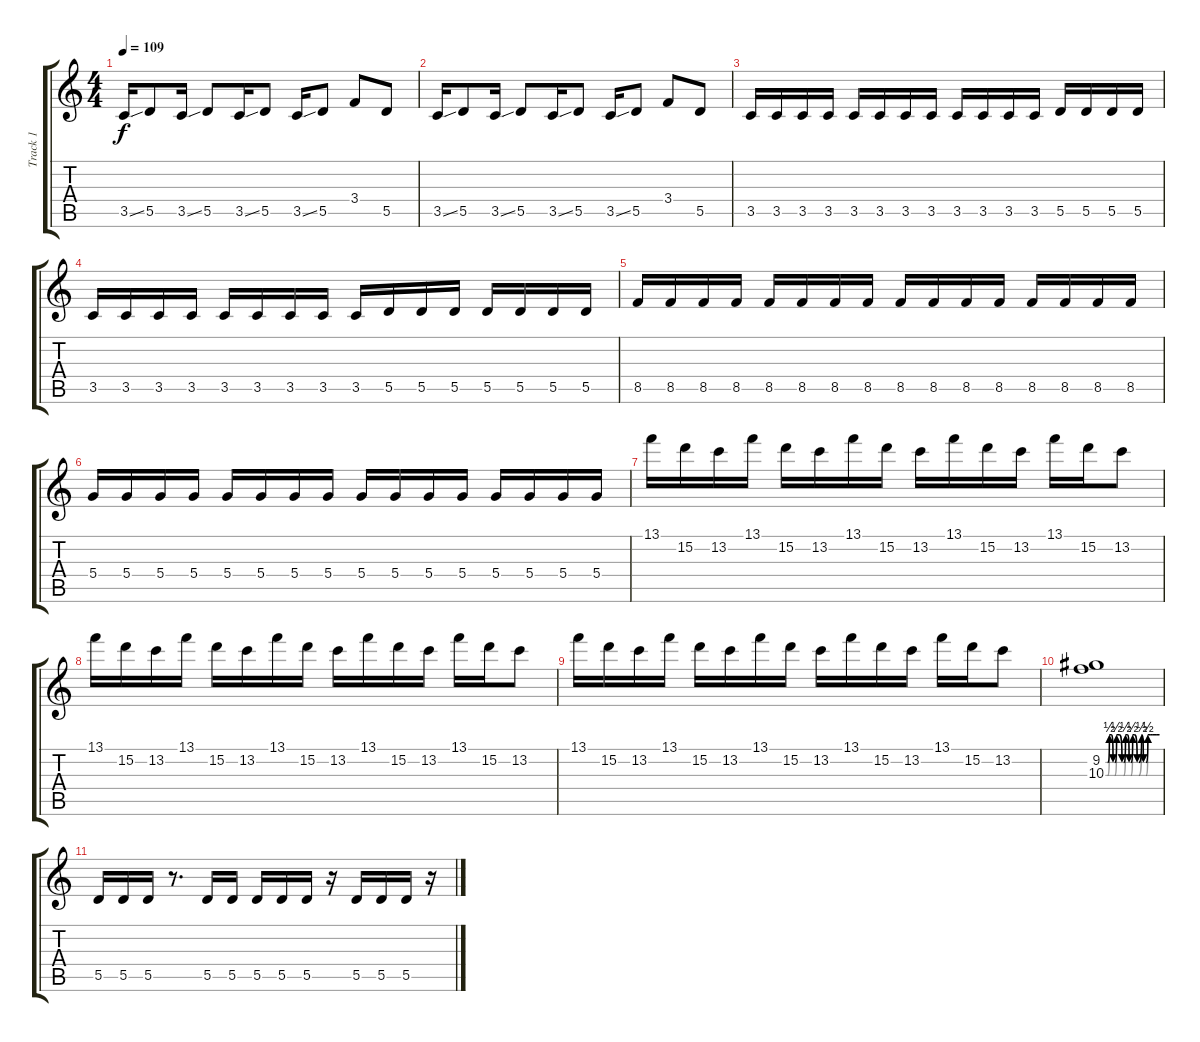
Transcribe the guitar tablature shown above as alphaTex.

\track ("Track 1" "Track 1") {instrument overdrivenguitar}
\staff {score tabs}
\tuning (E4 B3 G3 D3 A2 E2) {hide}
\ts (4 4)
\tempo 109
\clef g2
\ks c
3.5{ss}.16{dy f} 5.5.8 3.5{ss}.16 5.5.8 3.5{ss}.16 5.5.8 3.5{ss}.16 5.5.8 3.4.8 5.5.8 |
3.5{ss}.16 5.5.8 3.5{ss}.16 5.5.8 3.5{ss}.16 5.5.8 3.5{ss}.16 5.5.8 3.4.8 5.5.8 |
3.5.16 3.5.16 3.5.16 3.5.16 3.5.16 3.5.16 3.5.16 3.5.16 3.5.16 3.5.16 3.5.16 3.5.16 5.5.16 5.5.16 5.5.16 5.5.16 |
3.5.16 3.5.16 3.5.16 3.5.16 3.5.16 3.5.16 3.5.16 3.5.16 3.5.16 5.5.16 5.5.16 5.5.16 5.5.16 5.5.16 5.5.16 5.5.16 |
8.5.16 8.5.16 8.5.16 8.5.16 8.5.16 8.5.16 8.5.16 8.5.16 8.5.16 8.5.16 8.5.16 8.5.16 8.5.16 8.5.16 8.5.16 8.5.16 |
5.4.16 5.4.16 5.4.16 5.4.16 5.4.16 5.4.16 5.4.16 5.4.16 5.4.16 5.4.16 5.4.16 5.4.16 5.4.16 5.4.16 5.4.16 5.4.16 |
13.1.16 15.2.16 13.2.16 13.1.16 15.2.16 13.2.16 13.1.16 15.2.16 13.2.16 13.1.16 15.2.16 13.2.16 13.1.16 15.2.16 13.2.8 |
13.1.16 15.2.16 13.2.16 13.1.16 15.2.16 13.2.16 13.1.16 15.2.16 13.2.16 13.1.16 15.2.16 13.2.16 13.1.16 15.2.16 13.2.8 |
13.1.16 15.2.16 13.2.16 13.1.16 15.2.16 13.2.16 13.1.16 15.2.16 13.2.16 13.1.16 15.2.16 13.2.16 13.1.16 15.2.16 13.2.8 |
(9.2{be (custom 0 0 2 0 4 2 6 2 8 0 10 0 12 2 15 2 18 0 20 0 22 2 24 2 26 0 28 0 30 2 32 2 35 0 37 0 40 2 42 0 45 0 47 2 50 2 52 2 55 2 57 2 60 2)} 10.3{be (custom 0 0 2 0 4 2 6 2 8 0 10 0 12 2 15 2 18 0 20 0 22 2 24 2 26 0 28 0 30 2 32 2 35 0 37 0 40 2 42 0 45 0 47 2 50 2 52 2 56 2 58 2 60 2)}).1 |
5.5.16 5.5.16 5.5.16 r.8{d} 5.5.16 5.5.16 5.5.16 5.5.16 5.5.16 r.16 5.5.16 5.5.16 5.5.16 r.16
